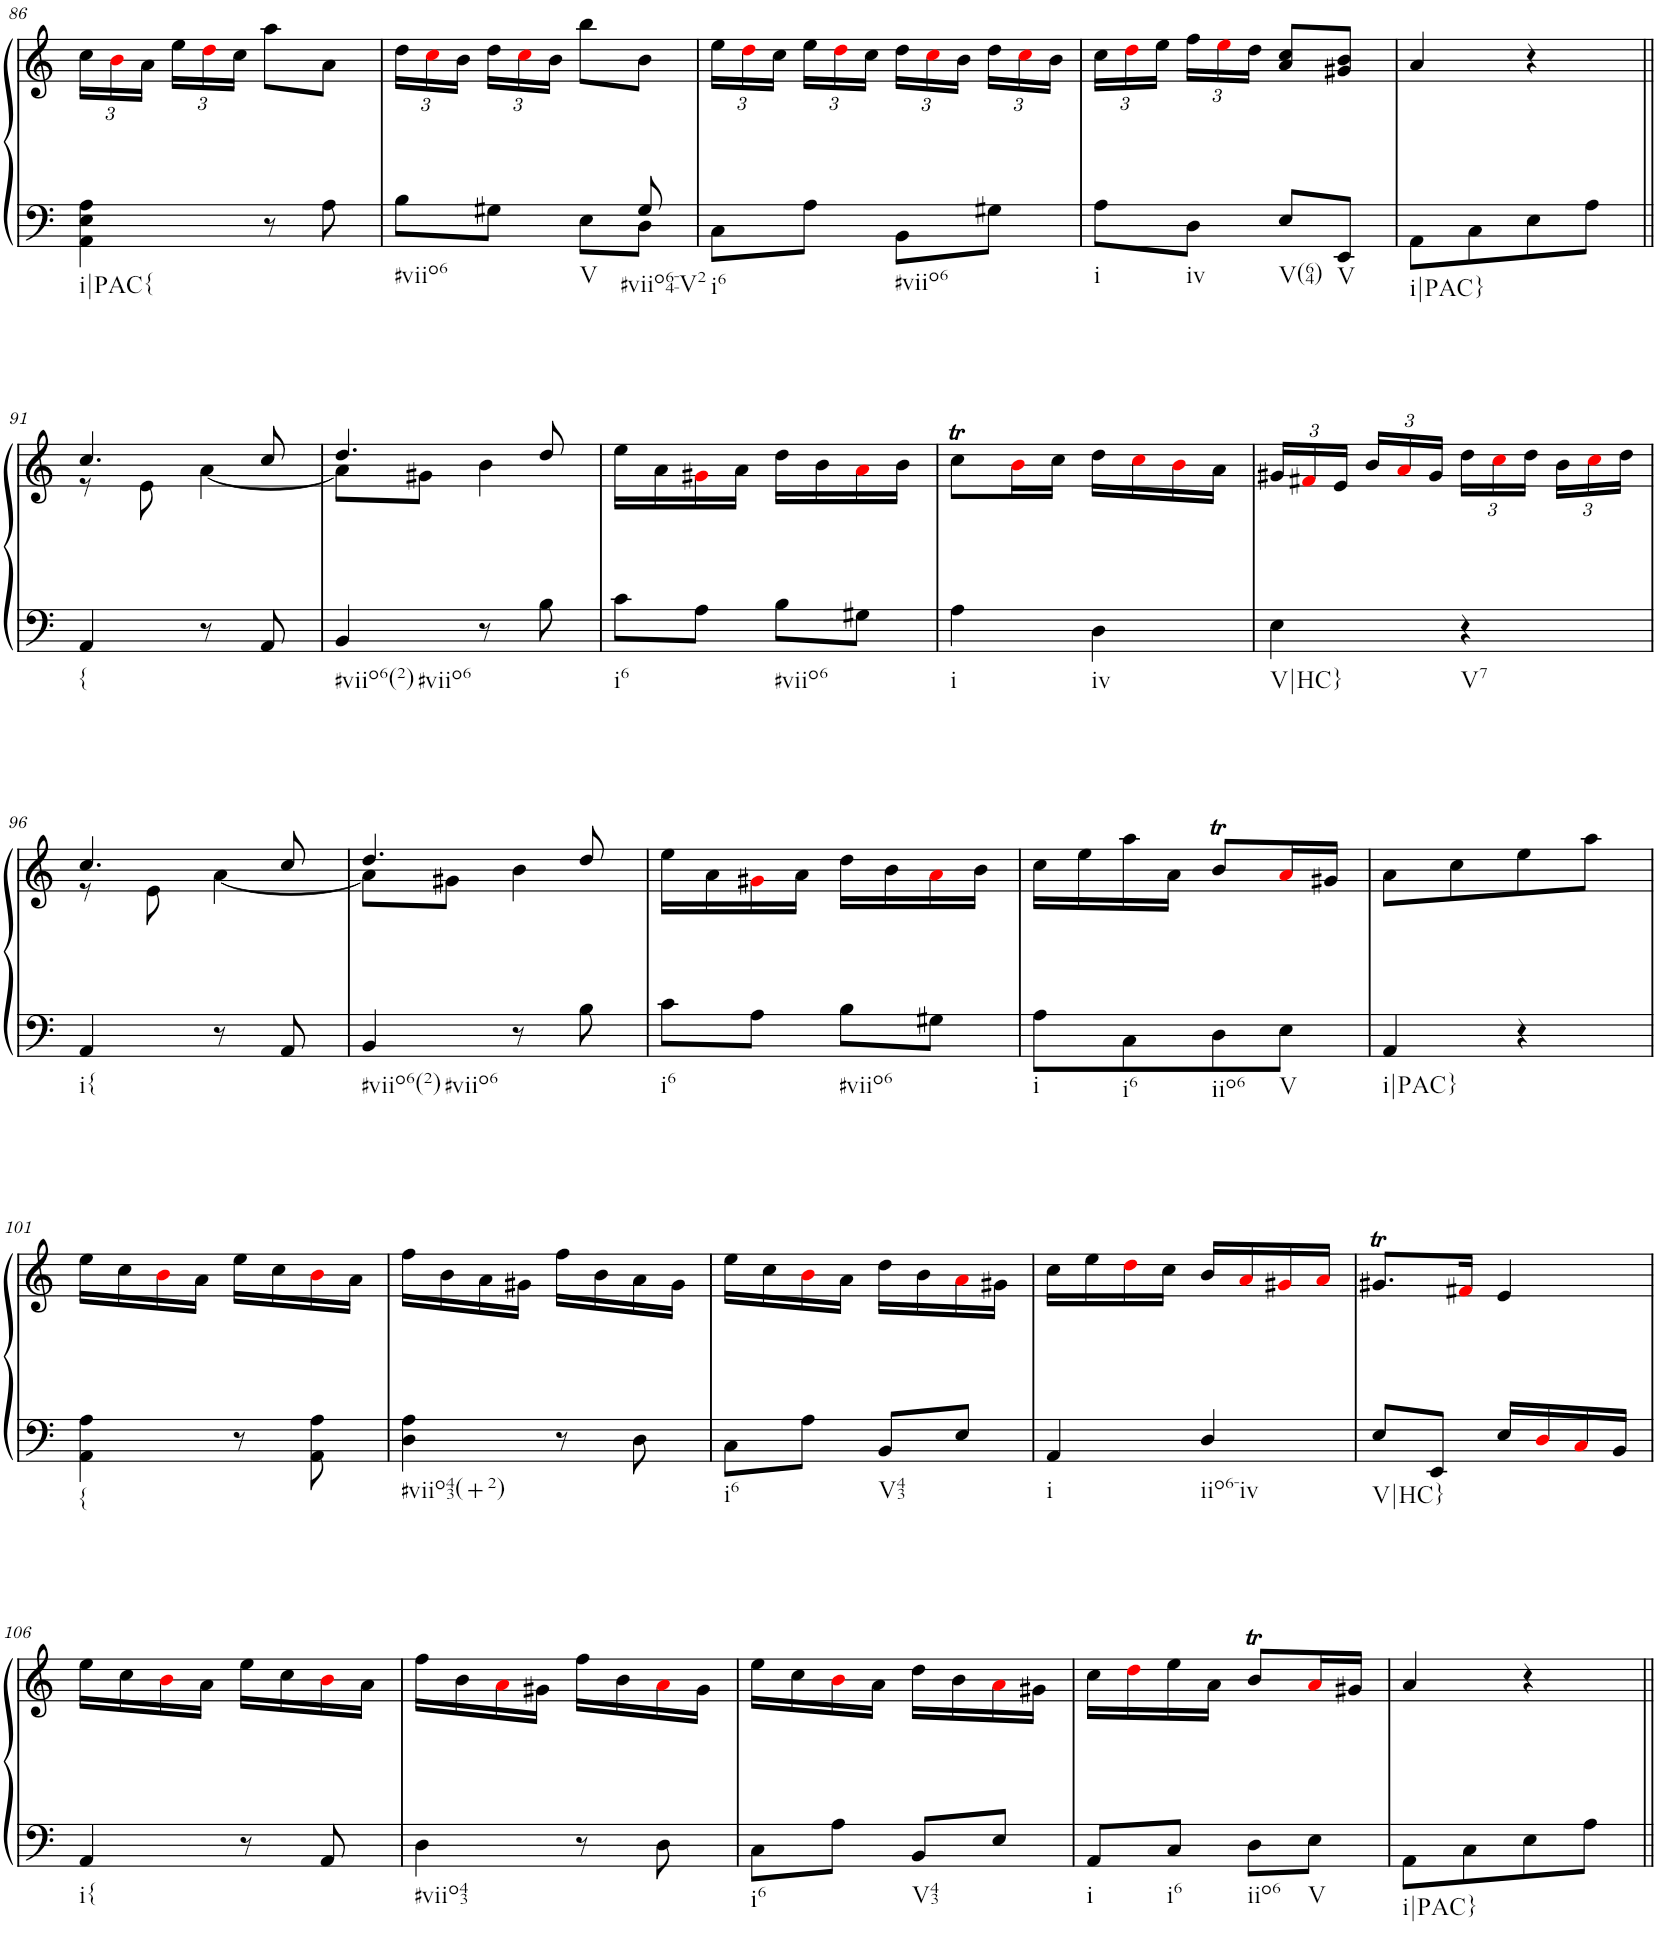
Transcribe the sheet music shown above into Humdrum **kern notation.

**kern	**kern
*part1	*part1
*staff2	*staff1
*I"Piano	*
*I'Pno.	*
!!LO:PB:g=z
*clefF4	*clefG2
*k[]	*k[]
*M2/4	*M2/4
*	*Xbrackettup
=86	=86
!LO:TX:b:t=i|PAC{	!
4AA\ 4E\ 4A\	24cc\LL
.	24bi\
.	24a\JJ
.	24ee\LL
.	24ddi\
.	24cc\JJ
8r	8aa\L
8A\	8a\J
=87	=87
*^	*
!LO:TX:b:t=#viio6	!	!
8B\L	4ryy	24dd\LL
.	.	24cci\
.	.	24b\JJ
8G#X\J	.	24dd\LL
.	.	24cci\
.	.	24b\JJ
!LO:TX:b:t=V	!	!
8ryy	8E\L	8bb\L
!LO:TX:b:t=#viio64-V2	!	!
8G#/	8D\J	8b\J
=88	=88	=88
!LO:TX:b:t=i6	!	!
*v	*v	*
8C\L	24ee\LL
.	24ddi\
.	24cc\JJ
8A\J	24ee\LL
.	24ddi\
.	24cc\JJ
!LO:TX:b:t=#viio6	!
8BB\L	24dd\LL
.	24cci\
.	24b\JJ
8G#X\J	24dd\LL
.	24cci\
.	24b\JJ
=89	=89
!LO:TX:b:t=i	!
8A\L	24cc\LL
.	24ddi\
.	24ee\JJ
!LO:TX:b:t=iv	!
8D\J	24ff\LL
.	24eei\
.	24dd\JJ
!LO:TX:b:t=V(64)	!
8E/L	8a/ 8cc/L
!LO:TX:b:t=V	!
8EE/J	8g#X/ 8b/J
=90	=90
!LO:TX:b:t=i|PAC}	!
8AA\L	4a/
8C\	.
8E\	4r
8A\J	.
!!LO:LB:g=z
=91||	=91||
*	*^
!LO:TX:b:t={	!	!
4AA/	4.cc/	8r
.	.	8e\
8r	.	[4a\
8AA/	8cc/	.
=92	=92	=92
!LO:TX:b:t=#viio6(2)	!	!
!LO:TX:b:t=#viio6	!	!
4BB/	4.dd/	8a\L]
.	.	8g#X\J
8r	.	4b\
8B\	8dd/	.
*	*v	*v
=93	=93
!LO:TX:b:t=i6	!
8c\L	16ee\LL
.	16a\
8A\J	16g#Xi\
.	16a\JJ
!LO:TX:b:t=#viio6	!
8B\L	16dd\LL
.	16b\
8G#X\J	16ai\
.	16b\JJ
=94	=94
!LO:TX:b:t=i	!
4A\	8ccT\L
.	16bi\L
.	16cc\JJ
!LO:TX:b:t=iv	!
4D\	16dd\LL
.	16cci\
.	16bi\
.	16a\JJ
=95	=95
!LO:TX:b:t=V|HC}	!
4E\	24g#X/LL
.	24f#Xi/
.	24e/JJ
.	24b/LL
.	24ai/
.	24g#/JJ
!LO:TX:b:t=V7	!
4r	24dd\LL
.	24cci\
.	24dd\JJ
.	24b\LL
.	24cci\
.	24dd\JJ
!!LO:LB:g=z
=96	=96
*	*^
!LO:TX:b:t=i{	!	!
4AA/	4.cc/	8r
.	.	8e\
8r	.	[4a\
8AA/	8cc/	.
=97	=97	=97
!LO:TX:b:t=#viio6(2)	!	!
!LO:TX:b:t=#viio6	!	!
4BB/	4.dd/	8a\L]
.	.	8g#X\J
8r	.	4b\
8B\	8dd/	.
*	*v	*v
=98	=98
!LO:TX:b:t=i6	!
8c\L	16ee\LL
.	16a\
8A\J	16g#Xi\
.	16a\JJ
!LO:TX:b:t=#viio6	!
8B\L	16dd\LL
.	16b\
8G#X\J	16ai\
.	16b\JJ
=99	=99
!LO:TX:b:t=i	!
8A\L	16cc\LL
.	16ee\
!LO:TX:b:t=i6	!
8C\	16aa\
.	16a\JJ
!LO:TX:b:t=iio6	!
8D\	8bt/L
!LO:TX:b:t=V	!
8E\J	16ai/L
.	16g#X/JJ
=100	=100
!LO:TX:b:t=i|PAC}	!
4AA/	8a\L
.	8cc\
4r	8ee\
.	8aa\J
!!LO:LB:g=z
=101	=101
!LO:TX:b:t={	!
4AA\ 4A\	16ee\LL
.	16cc\
.	16bi\
.	16a\JJ
8r	16ee\LL
.	16cc\
8AA\ 8A\	16bi\
.	16a\JJ
=102	=102
!LO:TX:b:t=#viio43(+2)	!
4D\ 4A\	16ff\LL
.	16b\
.	16a\
.	16g#X\JJ
8r	16ff\LL
.	16b\
8D\	16a\
.	16g#\JJ
=103	=103
!LO:TX:b:t=i6	!
8C\L	16ee\LL
.	16cc\
8A\J	16bi\
.	16a\JJ
!LO:TX:b:t=V43	!
8BB/L	16dd\LL
.	16b\
8E/J	16ai\
.	16g#X\JJ
=104	=104
!LO:TX:b:t=i	!
4AA/	16cc\LL
.	16ee\
.	16ddi\
.	16cc\JJ
!LO:TX:b:t=iio6-iv	!
4D/	16b/LL
.	16ai/
.	16g#Xi/
.	16ai/JJ
=105	=105
!LO:TX:b:t=V|HC}	!
8E/L	8.g#Xt/L
8EE/J	.
.	16f#Xi/Jk
16E/LL	4e/
16Di/	.
16Ci/	.
16BB/JJ	.
!!LO:LB:g=z
=106	=106
!LO:TX:b:t=i{	!
4AA/	16ee\LL
.	16cc\
.	16bi\
.	16a\JJ
8r	16ee\LL
.	16cc\
8AA/	16bi\
.	16a\JJ
=107	=107
!LO:TX:b:t=#viio43	!
4D\	16ff\LL
.	16b\
.	16ai\
.	16g#X\JJ
8r	16ff\LL
.	16b\
8D\	16ai\
.	16g#\JJ
=108	=108
!LO:TX:b:t=i6	!
8C\L	16ee\LL
.	16cc\
8A\J	16bi\
.	16a\JJ
!LO:TX:b:t=V43	!
8BB/L	16dd\LL
.	16b\
8E/J	16ai\
.	16g#X\JJ
=109	=109
!LO:TX:b:t=i	!
8AA/L	16cc\LL
.	16ddi\
!LO:TX:b:t=i6	!
8C/J	16ee\
.	16a\JJ
!LO:TX:b:t=iio6	!
8D\L	8bt/L
!LO:TX:b:t=V	!
8E\J	16ai/L
.	16g#X/JJ
=110	=110
!LO:TX:b:t=i|PAC}	!
8AA\L	4a/
8C\	.
8E\	4r
8A\J	.
=||	=||
*-	*-
